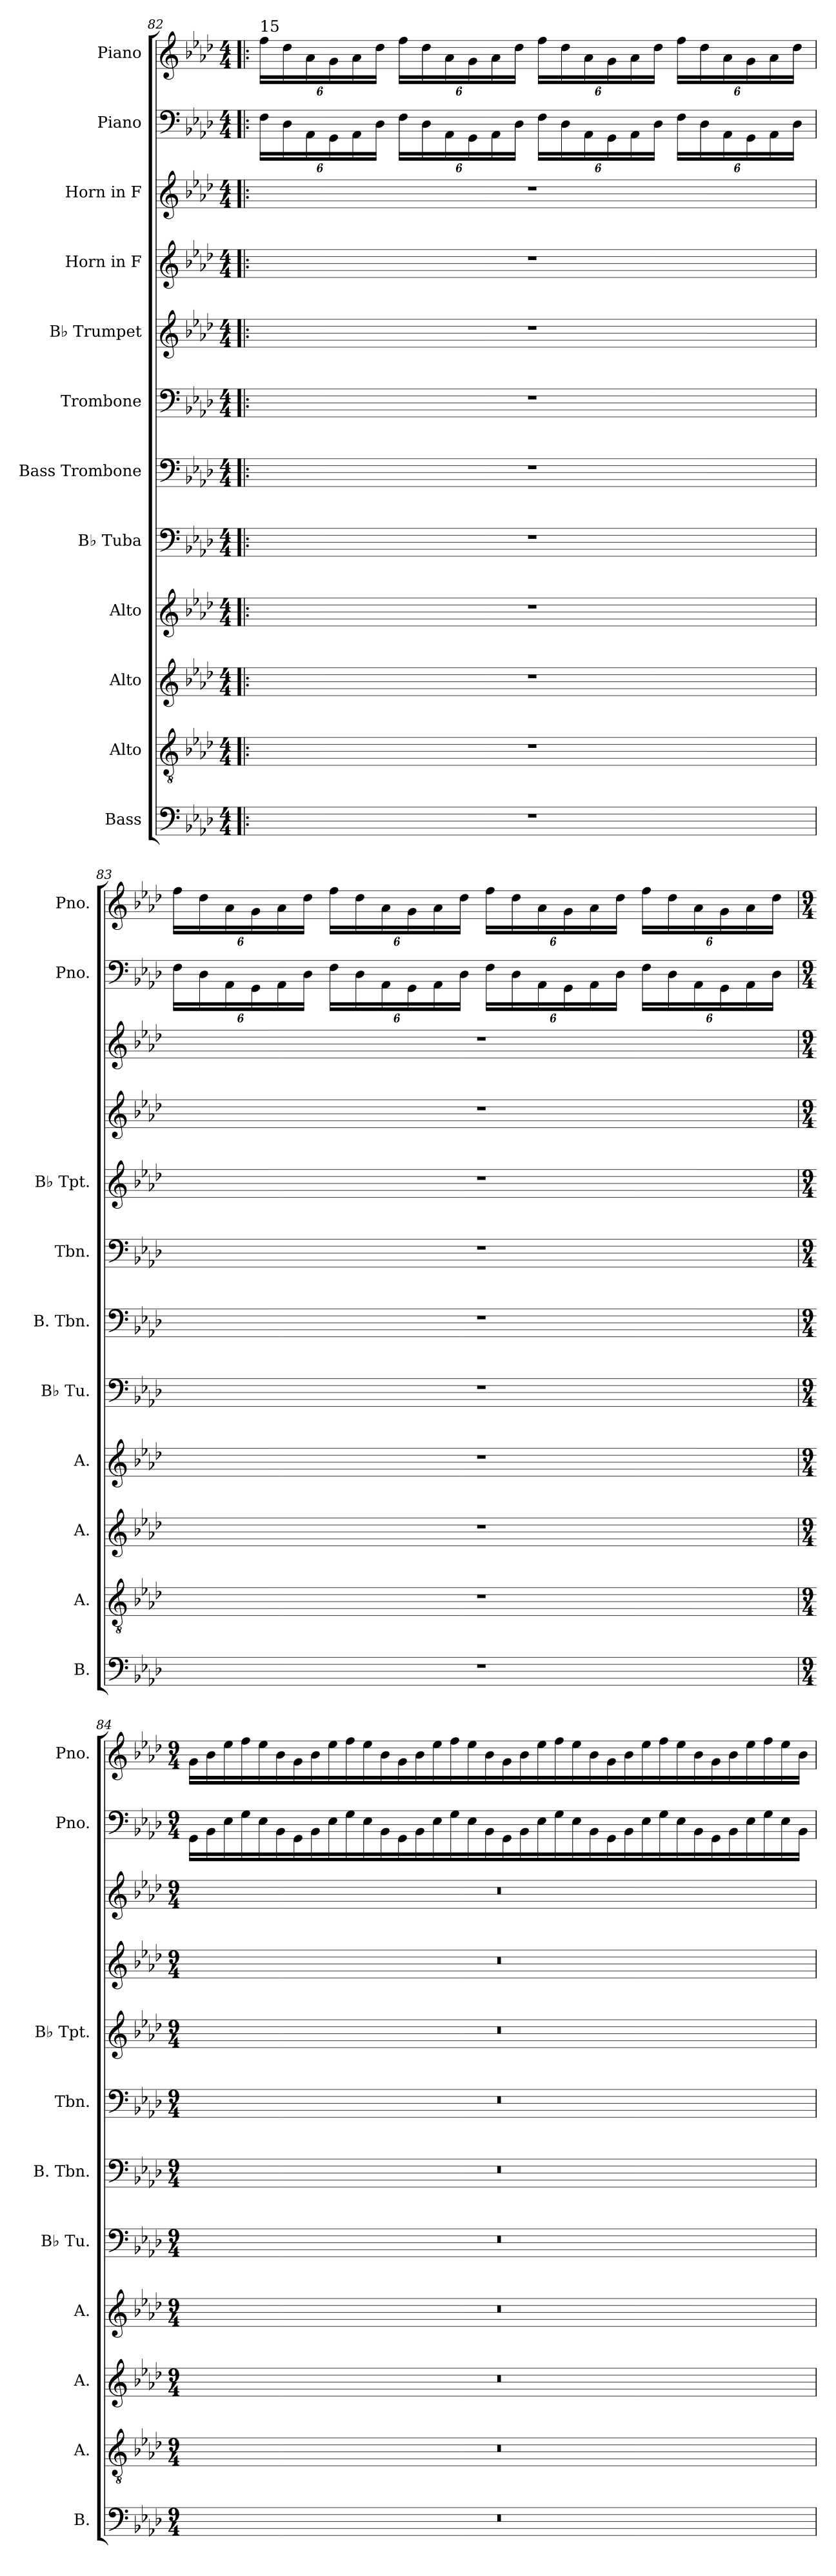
**kern	**kern	**kern	**kern	**kern	**kern	**kern	**kern	**kern	**kern	**kern	**kern
*part12	*part11	*part10	*part9	*part8	*part7	*part6	*part5	*part4	*part3	*part2	*part1
*staff12	*staff11	*staff10	*staff9	*staff8	*staff7	*staff6	*staff5	*staff4	*staff3	*staff2	*staff1
*I"Bass	*I"Alto	*I"Alto	*I"Alto	*I"B♭ Tuba	*I"Bass Trombone	*I"Trombone	*I"B♭ Trumpet	*I"Horn in F	*I"Horn in F	*I"Piano	*I"Piano
*I'B.	*I'A.	*I'A.	*I'A.	*I'B♭ Tu.	*I'B. Tbn.	*I'Tbn.	*I'B♭ Tpt.	*	*	*I'Pno.	*I'Pno.
!!LO:PB:g=z
*clefF4	*clefGv2	*clefG2	*clefG2	*clefF4	*clefF4	*clefF4	*clefG2	*clefG2	*clefG2	*clefF4	*clefG2
*	*	*	*	*	*	*	*ITrd1c2	*ITrd4c7	*ITrd4c7	*	*
*k[b-e-a-d-]	*k[b-e-a-d-]	*k[b-e-a-d-]	*k[b-e-a-d-]	*k[b-e-a-d-]	*k[b-e-a-d-]	*k[b-e-a-d-]	*k[b-e-a-d-g-c-]	*k[b-e-a-d-g-]	*k[b-e-a-d-g-]	*k[b-e-a-d-]	*k[b-e-a-d-]
*M4/4	*M4/4	*M4/4	*M4/4	*M4/4	*M4/4	*M4/4	*M4/4	*M4/4	*M4/4	*M4/4	*M4/4
*	*	*	*	*	*	*	*	*	*	*Xbrackettup	*Xbrackettup
=82!|:	=82!|:	=82!|:	=82!|:	=82!|:	=82!|:	=82!|:	=82!|:	=82!|:	=82!|:	=82!|:	=82!|:
!	!	!	!	!	!	!	!	!	!	!	!LO:TX:a:t=15
1r	1r	1r	1r	1r	1r	1r	1r	1r	1r	24F\LL	24ff\LL
.	.	.	.	.	.	.	.	.	.	24D-\	24dd-\
.	.	.	.	.	.	.	.	.	.	24AA-\	24a-\
.	.	.	.	.	.	.	.	.	.	24GG\	24g\
.	.	.	.	.	.	.	.	.	.	24AA-\	24a-\
.	.	.	.	.	.	.	.	.	.	24D-\JJ	24dd-\JJ
.	.	.	.	.	.	.	.	.	.	24F\LL	24ff\LL
.	.	.	.	.	.	.	.	.	.	24D-\	24dd-\
.	.	.	.	.	.	.	.	.	.	24AA-\	24a-\
.	.	.	.	.	.	.	.	.	.	24GG\	24g\
.	.	.	.	.	.	.	.	.	.	24AA-\	24a-\
.	.	.	.	.	.	.	.	.	.	24D-\JJ	24dd-\JJ
.	.	.	.	.	.	.	.	.	.	24F\LL	24ff\LL
.	.	.	.	.	.	.	.	.	.	24D-\	24dd-\
.	.	.	.	.	.	.	.	.	.	24AA-\	24a-\
.	.	.	.	.	.	.	.	.	.	24GG\	24g\
.	.	.	.	.	.	.	.	.	.	24AA-\	24a-\
.	.	.	.	.	.	.	.	.	.	24D-\JJ	24dd-\JJ
.	.	.	.	.	.	.	.	.	.	24F\LL	24ff\LL
.	.	.	.	.	.	.	.	.	.	24D-\	24dd-\
.	.	.	.	.	.	.	.	.	.	24AA-\	24a-\
.	.	.	.	.	.	.	.	.	.	24GG\	24g\
.	.	.	.	.	.	.	.	.	.	24AA-\	24a-\
.	.	.	.	.	.	.	.	.	.	24D-\JJ	24dd-\JJ
!!LO:PB:g=z
=83	=83	=83	=83	=83	=83	=83	=83	=83	=83	=83	=83
1r	1r	1r	1r	1r	1r	1r	1r	1r	1r	24F\LL	24ff\LL
.	.	.	.	.	.	.	.	.	.	24D-\	24dd-\
.	.	.	.	.	.	.	.	.	.	24AA-\	24a-\
.	.	.	.	.	.	.	.	.	.	24GG\	24g\
.	.	.	.	.	.	.	.	.	.	24AA-\	24a-\
.	.	.	.	.	.	.	.	.	.	24D-\JJ	24dd-\JJ
.	.	.	.	.	.	.	.	.	.	24F\LL	24ff\LL
.	.	.	.	.	.	.	.	.	.	24D-\	24dd-\
.	.	.	.	.	.	.	.	.	.	24AA-\	24a-\
.	.	.	.	.	.	.	.	.	.	24GG\	24g\
.	.	.	.	.	.	.	.	.	.	24AA-\	24a-\
.	.	.	.	.	.	.	.	.	.	24D-\JJ	24dd-\JJ
.	.	.	.	.	.	.	.	.	.	24F\LL	24ff\LL
.	.	.	.	.	.	.	.	.	.	24D-\	24dd-\
.	.	.	.	.	.	.	.	.	.	24AA-\	24a-\
.	.	.	.	.	.	.	.	.	.	24GG\	24g\
.	.	.	.	.	.	.	.	.	.	24AA-\	24a-\
.	.	.	.	.	.	.	.	.	.	24D-\JJ	24dd-\JJ
.	.	.	.	.	.	.	.	.	.	24F\LL	24ff\LL
.	.	.	.	.	.	.	.	.	.	24D-\	24dd-\
.	.	.	.	.	.	.	.	.	.	24AA-\	24a-\
.	.	.	.	.	.	.	.	.	.	24GG\	24g\
.	.	.	.	.	.	.	.	.	.	24AA-\	24a-\
.	.	.	.	.	.	.	.	.	.	24D-\JJ	24dd-\JJ
!!LO:PB:g=z
=84	=84	=84	=84	=84	=84	=84	=84	=84	=84	=84	=84
*M9/4	*M9/4	*M9/4	*M9/4	*M9/4	*M9/4	*M9/4	*M9/4	*M9/4	*M9/4	*M9/4	*M9/4
4%9r	4%9r	4%9r	4%9r	4%9r	4%9r	4%9r	4%9r	4%9r	4%9r	16GG\LL	16g\LL
.	.	.	.	.	.	.	.	.	.	16BB-\	16b-\
.	.	.	.	.	.	.	.	.	.	16E-\	16ee-\
.	.	.	.	.	.	.	.	.	.	16G\	16ff\
.	.	.	.	.	.	.	.	.	.	16E-\	16ee-\
.	.	.	.	.	.	.	.	.	.	16BB-\	16b-\
.	.	.	.	.	.	.	.	.	.	16GG\	16g\
.	.	.	.	.	.	.	.	.	.	16BB-\	16b-\
.	.	.	.	.	.	.	.	.	.	16E-\	16ee-\
.	.	.	.	.	.	.	.	.	.	16G\	16ff\
.	.	.	.	.	.	.	.	.	.	16E-\	16ee-\
.	.	.	.	.	.	.	.	.	.	16BB-\	16b-\
.	.	.	.	.	.	.	.	.	.	16GG\	16g\
.	.	.	.	.	.	.	.	.	.	16BB-\	16b-\
.	.	.	.	.	.	.	.	.	.	16E-\	16ee-\
.	.	.	.	.	.	.	.	.	.	16G\	16ff\
.	.	.	.	.	.	.	.	.	.	16E-\	16ee-\
.	.	.	.	.	.	.	.	.	.	16BB-\	16b-\
.	.	.	.	.	.	.	.	.	.	16GG\	16g\
.	.	.	.	.	.	.	.	.	.	16BB-\	16b-\
.	.	.	.	.	.	.	.	.	.	16E-\	16ee-\
.	.	.	.	.	.	.	.	.	.	16G\	16ff\
.	.	.	.	.	.	.	.	.	.	16E-\	16ee-\
.	.	.	.	.	.	.	.	.	.	16BB-\	16b-\
.	.	.	.	.	.	.	.	.	.	16GG\	16g\
.	.	.	.	.	.	.	.	.	.	16BB-\	16b-\
.	.	.	.	.	.	.	.	.	.	16E-\	16ee-\
.	.	.	.	.	.	.	.	.	.	16G\	16ff\
.	.	.	.	.	.	.	.	.	.	16E-\	16ee-\
.	.	.	.	.	.	.	.	.	.	16BB-\	16b-\
.	.	.	.	.	.	.	.	.	.	16GG\	16g\
.	.	.	.	.	.	.	.	.	.	16BB-\	16b-\
.	.	.	.	.	.	.	.	.	.	16E-\	16ee-\
.	.	.	.	.	.	.	.	.	.	16G\	16ff\
.	.	.	.	.	.	.	.	.	.	16E-\	16ee-\
.	.	.	.	.	.	.	.	.	.	16BB-\JJ	16b-\JJ
=	=	=	=	=	=	=	=	=	=	=	=
*-	*-	*-	*-	*-	*-	*-	*-	*-	*-	*-	*-
